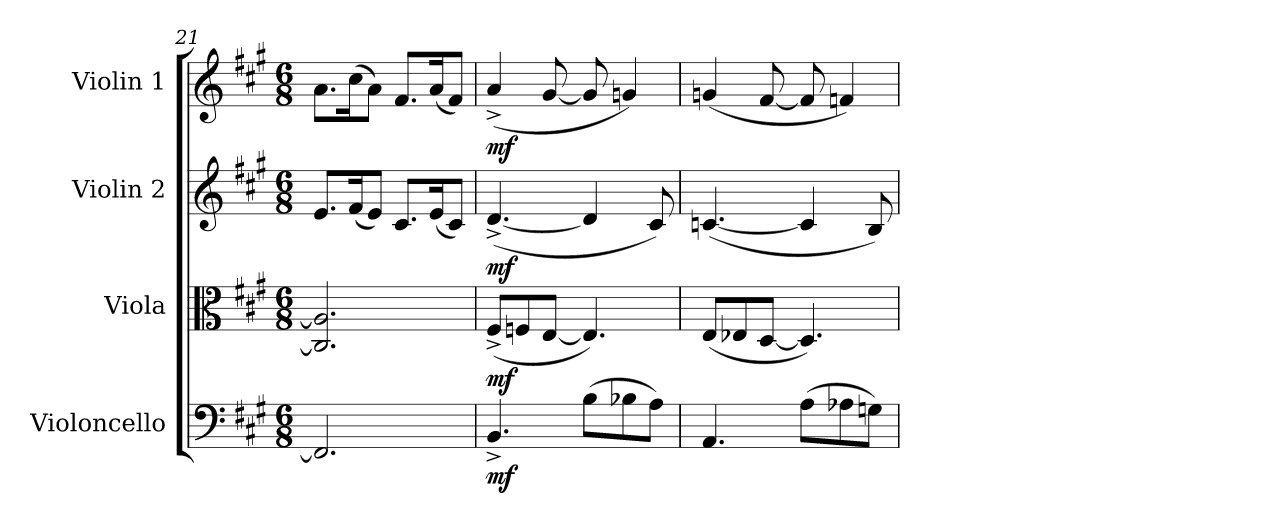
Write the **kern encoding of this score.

**kern	**dynam	**kern	**dynam	**kern	**dynam	**kern	**dynam
*part4	*part4	*part3	*part3	*part2	*part2	*part1	*part1
*staff4	*staff4	*staff3	*staff3	*staff2	*staff2	*staff1	*staff1
*I"Violoncello	*	*I"Viola	*	*I"Violin 2	*	*I"Violin 1	*
*I'Vc	*	*I'Vla	*	*I'Vln	*	*I'Vln	*
*clefF4	*	*clefC3	*	*clefG2	*	*clefG2	*
*k[f#c#g#]	*	*k[f#c#g#]	*	*k[f#c#g#]	*	*k[f#c#g#]	*
*M6/8	*	*M6/8	*	*M6/8	*	*M6/8	*
=21	=21	=21	=21	=21	=21	=21	=21
2.FF#/]	.	2.C#/] 2.A/]	.	8.e/L	.	8.a\L	.
.	.	.	.	(16f#/K	.	(16cc#\K	.
.	.	.	.	8e/J)	.	8a\J)	.
.	.	.	.	8.c#/L	.	8.f#/L	.
.	.	.	.	(16e/K	.	(16a/K	.
.	.	.	.	8c#/J)	.	8f#/J)	.
=22	=22	=22	=22	=22	=22	=22	=22
!	!LO:DY:b	!	!LO:DY:b	!	!LO:DY:b	!	!LO:DY:b
4.BB^>/	mf	(8F#^>/L	mf	([4.d^>/	mf	(4a^>/	mf
.	.	8Fn/	.	.	.	.	.
.	.	[8E/J	.	.	.	[8g#/	.
(8B\L	.	4.E/])	.	4d/]	.	8g#/]	.
8B-X\	.	.	.	.	.	4gn/)	.
8A\J)	.	.	.	8c#/)	.	.	.
=23	=23	=23	=23	=23	=23	=23	=23
4.AA/	.	(8E/L	.	([4.cn/	.	(4gn/	.
.	.	8E-X/	.	.	.	.	.
.	.	[8D/J	.	.	.	[8f#/	.
(8A\L	.	4.D/])	.	4c/]	.	8f#/]	.
8A-X\	.	.	.	.	.	4fn/)	.
8Gn\J)	.	.	.	8B/)	.	.	.
=	=	=	=	=	=	=	=
*-	*-	*-	*-	*-	*-	*-	*-
